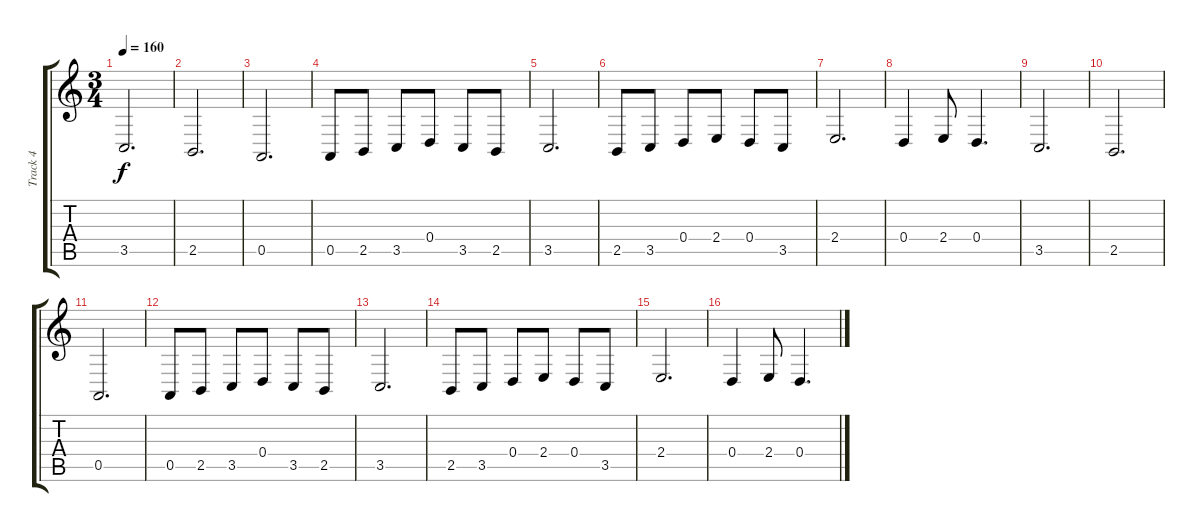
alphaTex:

\track ("Track 4" "Track 4") {instrument cello}
\staff {score tabs}
\tuning (E4 B3 G3 D3 A2 E2) {hide}
\ts (3 4)
\tempo 160
\clef g2
\ks c
3.5.2{d dy f} |
2.5.2{d} |
0.5.2{d} |
0.5.8 2.5.8 3.5.8 0.4.8 3.5.8 2.5.8 |
3.5.2{d} |
2.5.8 3.5.8 0.4.8 2.4.8 0.4.8 3.5.8 |
2.4.2{d} |
0.4.4 2.4.8 0.4.4{d} |
3.5.2{d} |
2.5.2{d} |
0.5.2{d} |
0.5.8 2.5.8 3.5.8 0.4.8 3.5.8 2.5.8 |
3.5.2{d} |
2.5.8 3.5.8 0.4.8 2.4.8 0.4.8 3.5.8 |
2.4.2{d} |
0.4.4 2.4.8 0.4.4{d}
